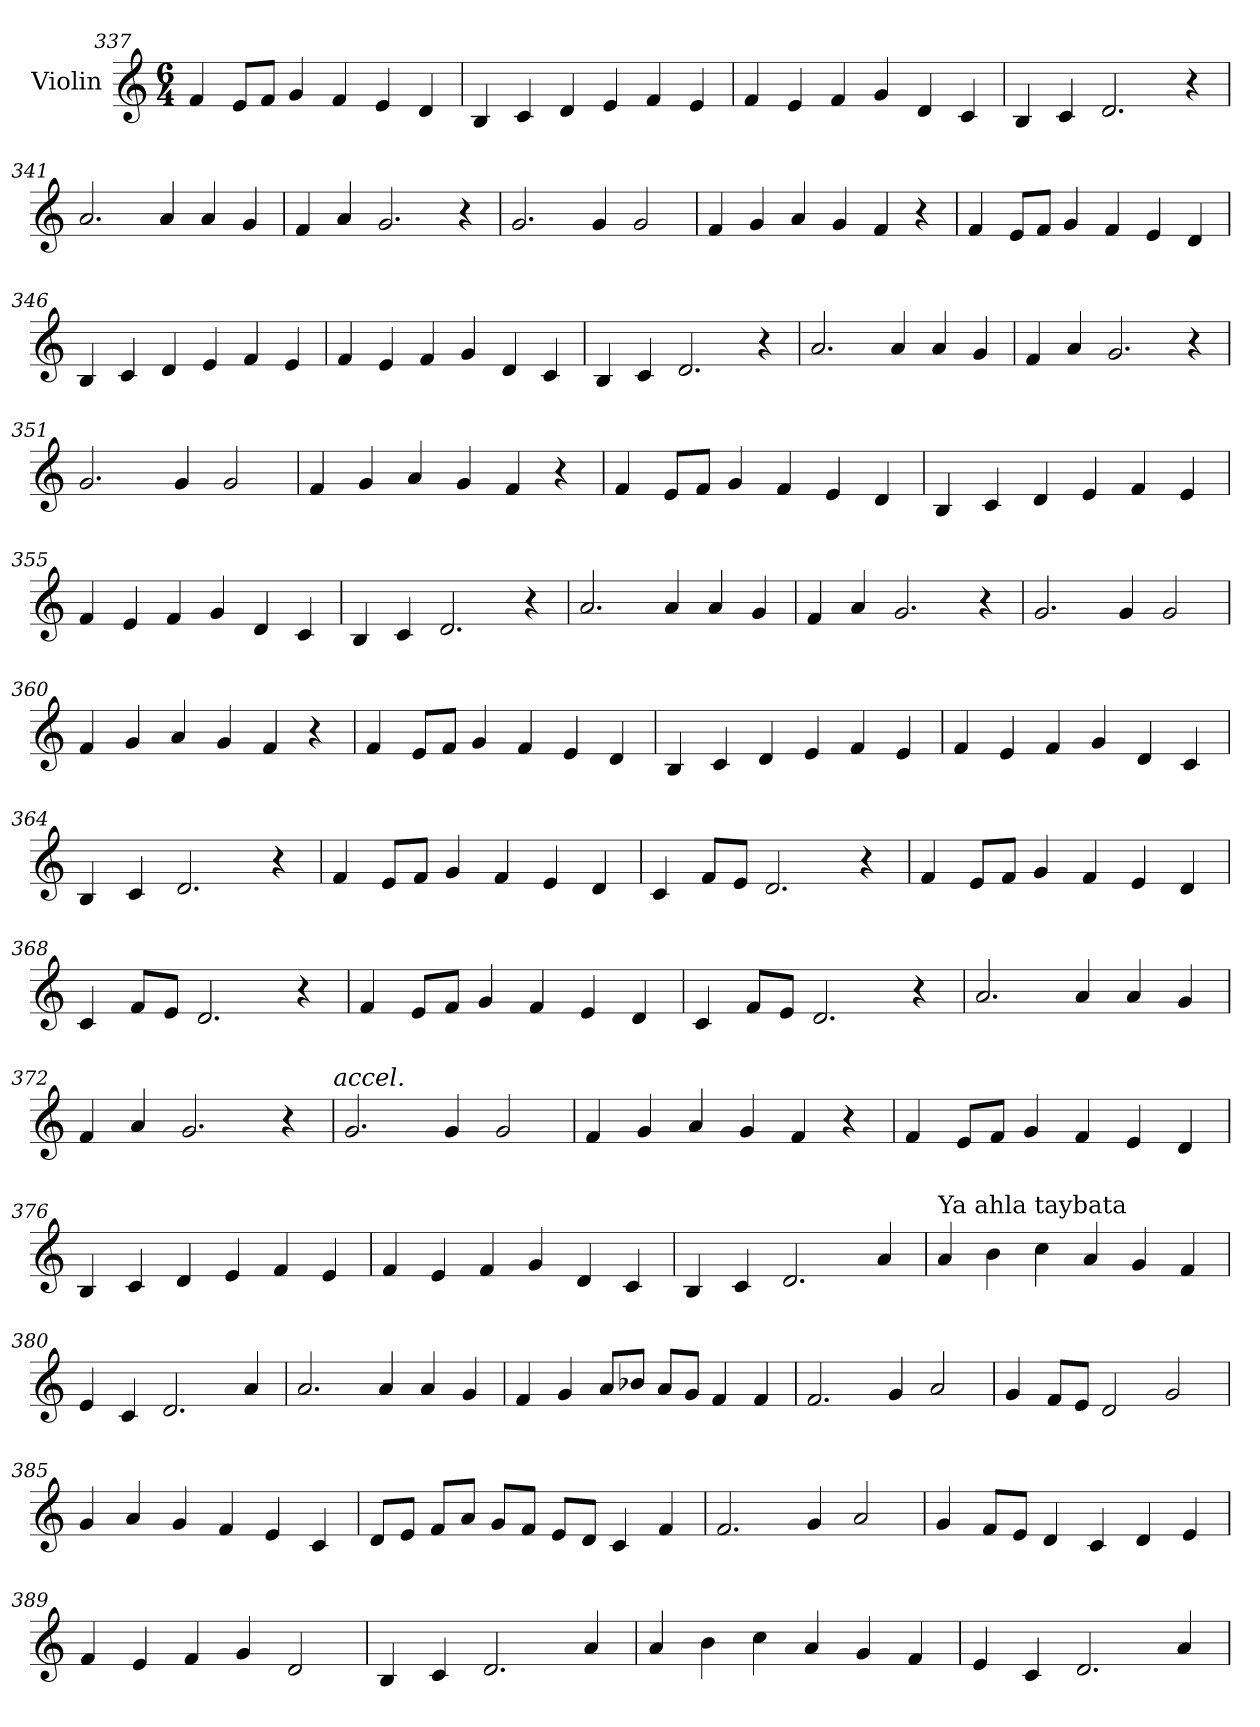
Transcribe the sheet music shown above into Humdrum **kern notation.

**kern
*part1
*staff1
*I"Violin
*clefG2
*k[]
*M6/4
=337
4f/
8e/L
8f/J
4g/
4f/
4e/
4d/
!!LO:LB:g=z
=338
4B/
4c/
4d/
4e/
4f/
4e/
=339
4f/
4e/
4f/
4g/
4d/
4c/
=340
4B/
4c/
2.d/
4r
=341
2.a/
4a/
4a/
4g/
!!LO:LB:g=z
=342
4f/
4a/
2.g/
4r
=343
2.g/
4g/
2g/
=344
4f/
4g/
4a/
4g/
4f/
4r
=345
4f/
8e/L
8f/J
4g/
4f/
4e/
4d/
!!LO:PB:g=z
=346
4B/
4c/
4d/
4e/
4f/
4e/
=347
4f/
4e/
4f/
4g/
4d/
4c/
=348
4B/
4c/
2.d/
4r
=349
2.a/
4a/
4a/
4g/
!!LO:LB:g=z
=350
4f/
4a/
2.g/
4r
=351
2.g/
4g/
2g/
=352
4f/
4g/
4a/
4g/
4f/
4r
=353
4f/
8e/L
8f/J
4g/
4f/
4e/
4d/
!!LO:LB:g=z
=354
4B/
4c/
4d/
4e/
4f/
4e/
=355
4f/
4e/
4f/
4g/
4d/
4c/
=356
4B/
4c/
2.d/
4r
=357
2.a/
4a/
4a/
4g/
!!LO:LB:g=z
=358
4f/
4a/
2.g/
4r
=359
2.g/
4g/
2g/
=360
4f/
4g/
4a/
4g/
4f/
4r
=361
4f/
8e/L
8f/J
4g/
4f/
4e/
4d/
!!LO:LB:g=z
=362
4B/
4c/
4d/
4e/
4f/
4e/
=363
4f/
4e/
4f/
4g/
4d/
4c/
=364
4B/
4c/
2.d/
4r
=365
4f/
8e/L
8f/J
4g/
4f/
4e/
4d/
!!LO:LB:g=z
=366
4c/
8f/L
8e/J
2.d/
4r
=367
4f/
8e/L
8f/J
4g/
4f/
4e/
4d/
=368
4c/
8f/L
8e/J
2.d/
4r
=369
4f/
8e/L
8f/J
4g/
4f/
4e/
4d/
!!LO:LB:g=z
=370
4c/
8f/L
8e/J
2.d/
4r
=371
2.a/
4a/
4a/
4g/
=372
4f/
4a/
2.g/
4r
!LO:TX:a:i:t=accel.
=373
2.g/
4g/
2g/
!!LO:LB:g=z
=374
4f/
4g/
4a/
4g/
4f/
4r
=375
4f/
8e/L
8f/J
4g/
4f/
4e/
4d/
=376
4B/
4c/
4d/
4e/
4f/
4e/
=377
4f/
4e/
4f/
4g/
4d/
4c/
!!LO:PB:g=z
=378
4B/
4c/
2.d/
4a/
=379
*MM110
!LO:TX:a:t=Ya ahla taybata
4a/
4b\
4cc\
4a/
4g/
4f/
=380
4e/
4c/
2.d/
4a/
=381
2.a/
4a/
4a/
4g/
!!LO:LB:g=z
=382
4f/
4g/
8a/L
8b-X/J
8a/L
8g/J
4f/
4f/
=383
2.f/
4g/
2a/
=384
4g/
8f/L
8e/J
2d/
2g/
=385
4g/
4a/
4g/
4f/
4e/
4c/
!!LO:LB:g=z
=386
8d/L
8e/J
8f/L
8a/J
8g/L
8f/J
8e/L
8d/J
4c/
4f/
=387
2.f/
4g/
2a/
=388
4g/
8f/L
8e/J
4d/
4c/
4d/
4e/
=389
4f/
4e/
4f/
4g/
2d/
!!LO:LB:g=z
=390
4B/
4c/
2.d/
4a/
=391
4a/
4b\
4cc\
4a/
4g/
4f/
=392
4e/
4c/
2.d/
4a/
=
*-
